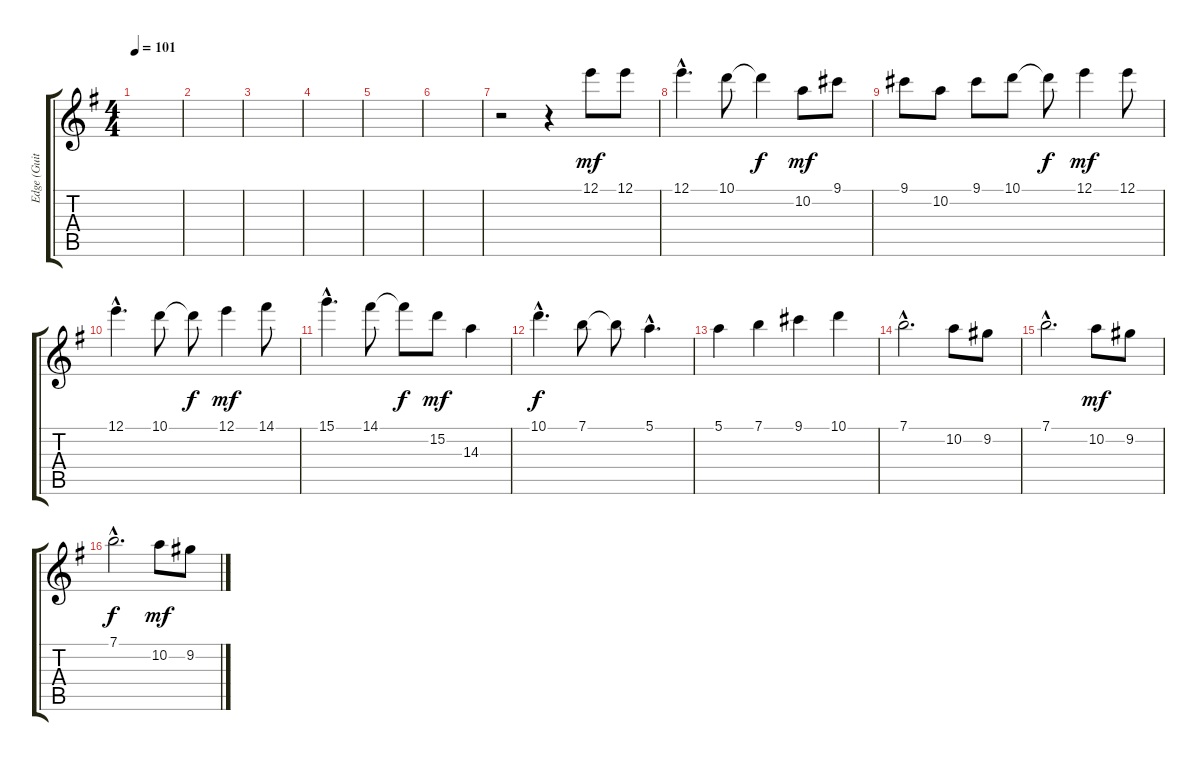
\track ("Edge (Guitar 3)" "Edge (Guit") {instrument distortionguitar}
\staff {score tabs}
\tuning (E4 B3 G3 D3 A2 E2) {hide}
\ts (4 4)
\tempo 101
\clef g2
\ks eminor
|
|
|
|
|
|
r.2 r.4 12.1.8{dy mf} 12.1.8 |
12.1{hac}.4{d} 10.1.8 10.1{t}.4{dy f} 10.2.8{dy mf} 9.1.8 |
9.1.8 10.2.8 9.1.8 10.1.8 10.1{t}.8{dy f} 12.1.4{dy mf} 12.1.8 |
12.1{hac}.4{d} 10.1.8 10.1{t}.8{dy f} 12.1.4{dy mf} 14.1.8 |
15.1{hac}.4{d} 14.1.8 14.1{t}.8{dy f} 15.2.8{dy mf} 14.3.4 |
10.1{hac}.4{d dy f} 7.1.8 7.1{t}.8 5.1{hac}.4{d} |
5.1.4 7.1.4 9.1.4 10.1.4 |
7.1{hac}.2{d} 10.2.8 9.2.8 |
7.1{hac}.2{d} 10.2.8{dy mf} 9.2.8 |
7.1{hac}.2{d dy f} 10.2.8{dy mf} 9.2.8
